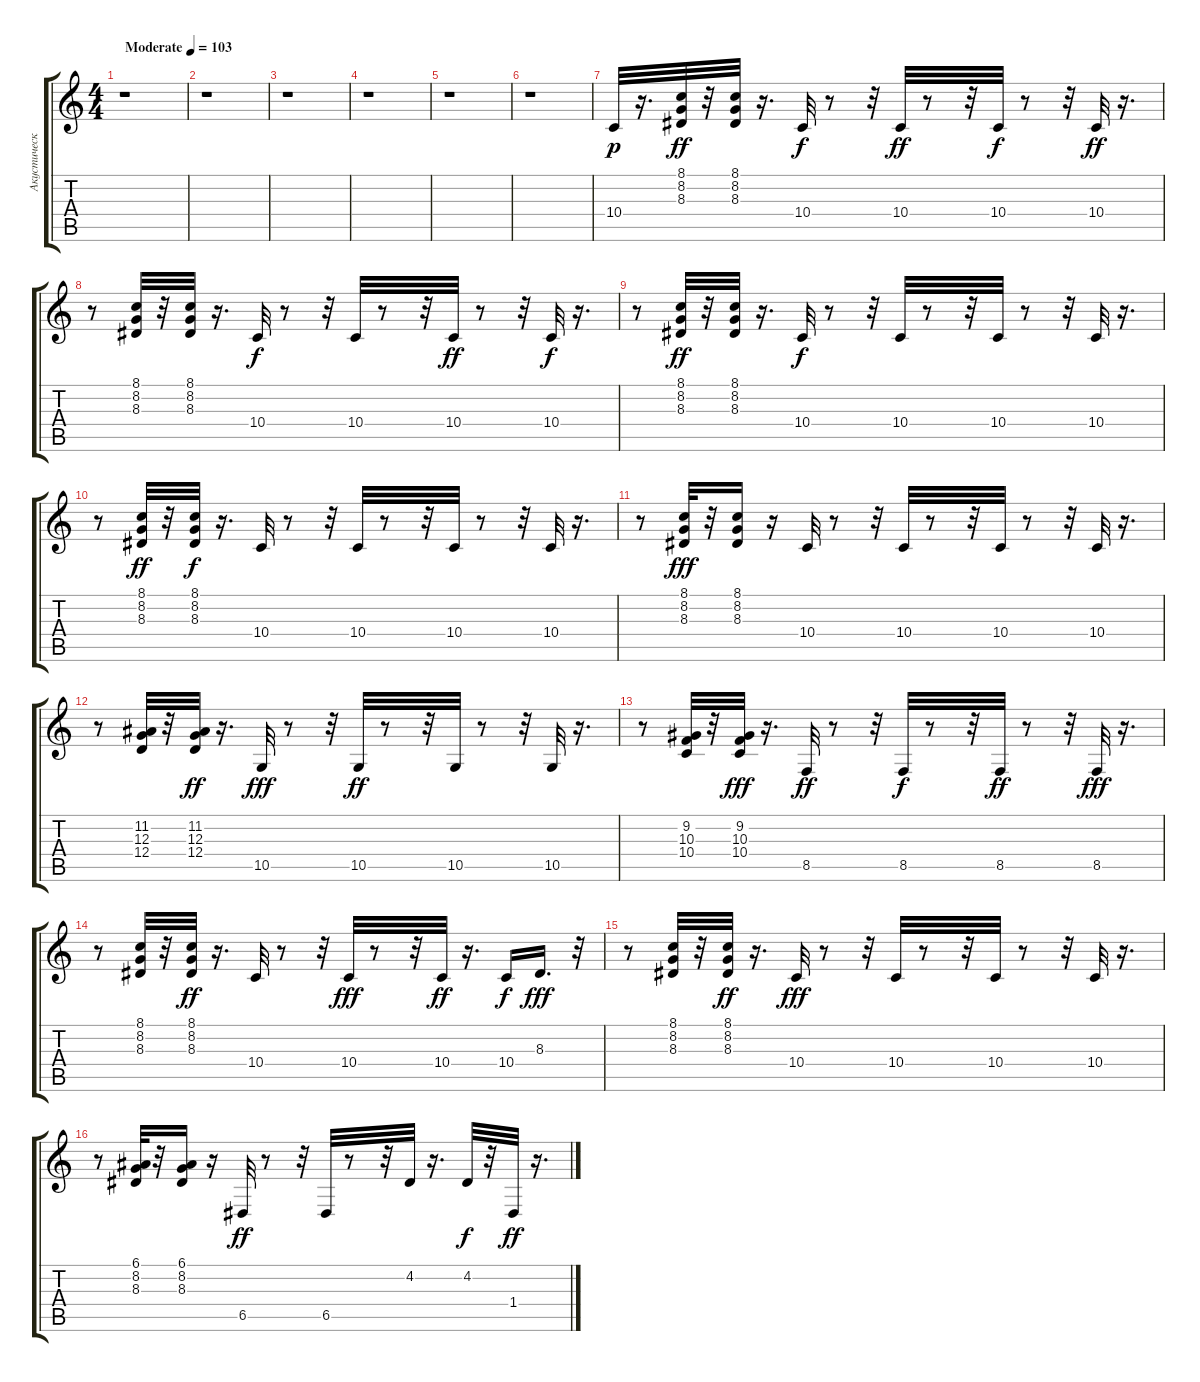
\track ("Акустический Гранд Роял" "Акустическ") {instrument acousticgrandpiano}
\staff {score tabs}
\tuning (E4 B3 G3 D3 A2 E2) {hide}
\ts (4 4)
\tempo (103 "Moderate")
\clef g2
\ks c
r.1{dy p instrument acousticgrandpiano} |
r.1 |
r.1 |
r.1 |
r.1 |
r.1 |
10.4.32{instrument electricguitarclean} r.16{d} (8.1 8.2 8.3).32{dy ff} r.32 (8.1 8.2 8.3).32 r.16{d} 10.4.32{dy f} r.8 r.32 10.4.32{dy ff} r.8 r.32 10.4.32{dy f} r.8 r.32 10.4.32{dy ff} r.16{d} |
r.8 (8.1 8.2 8.3).32 r.32 (8.1 8.2 8.3).32 r.16{d} 10.4.32{dy f} r.8 r.32 10.4.32 r.8 r.32 10.4.32{dy ff} r.8 r.32 10.4.32{dy f} r.16{d} |
r.8 (8.1 8.2 8.3).32{dy ff} r.32 (8.1 8.2 8.3).32 r.16{d} 10.4.32{dy f} r.8 r.32 10.4.32 r.8 r.32 10.4.32 r.8 r.32 10.4.32 r.16{d} |
r.8 (8.1 8.2 8.3).32{dy ff} r.32 (8.1 8.2 8.3).32{dy f} r.16{d} 10.4.32 r.8 r.32 10.4.32 r.8 r.32 10.4.32 r.8 r.32 10.4.32 r.16{d} |
r.8 (8.1 8.2 8.3).32{dy fff} r.32 (8.1 8.2 8.3).16 r.16 10.4.32 r.8 r.32 10.4.32 r.8 r.32 10.4.32 r.8 r.32 10.4.32 r.16{d} |
r.8 (11.2 12.3 12.4).32 r.32 (11.2 12.3 12.4).32{dy ff} r.16{d} 10.5.32{dy fff} r.8 r.32 10.5.32{dy ff} r.8 r.32 10.5.32 r.8 r.32 10.5.32 r.16{d} |
r.8 (9.2 10.3 10.4).32 r.32 (9.2 10.3 10.4).32{dy fff} r.16{d} 8.5.32{dy ff} r.8 r.32 8.5.32{dy f} r.8 r.32 8.5.32{dy ff} r.8 r.32 8.5.32{dy fff} r.16{d} |
r.8 (8.1 8.2 8.3).32 r.32 (8.1 8.2 8.3).32{dy ff} r.16{d} 10.4.32 r.8 r.32 10.4.32{dy fff} r.8 r.32 10.4.32{dy ff} r.16{d} 10.4.16{dy f} 8.3.16{d dy fff} r.32 |
r.8 (8.1 8.2 8.3).32 r.32 (8.1 8.2 8.3).32{dy ff} r.16{d} 10.4.32{dy fff} r.8 r.32 10.4.32 r.8 r.32 10.4.32 r.8 r.32 10.4.32 r.16{d} |
r.8 (6.1 8.2 8.3).32 r.32 (6.1 8.2 8.3).16 r.16 6.5.32{dy ff} r.8 r.32 6.5.32 r.8 r.32 4.2.32 r.16{d} 4.2.32{dy f} r.32 1.4.32{dy ff} r.16{d}
